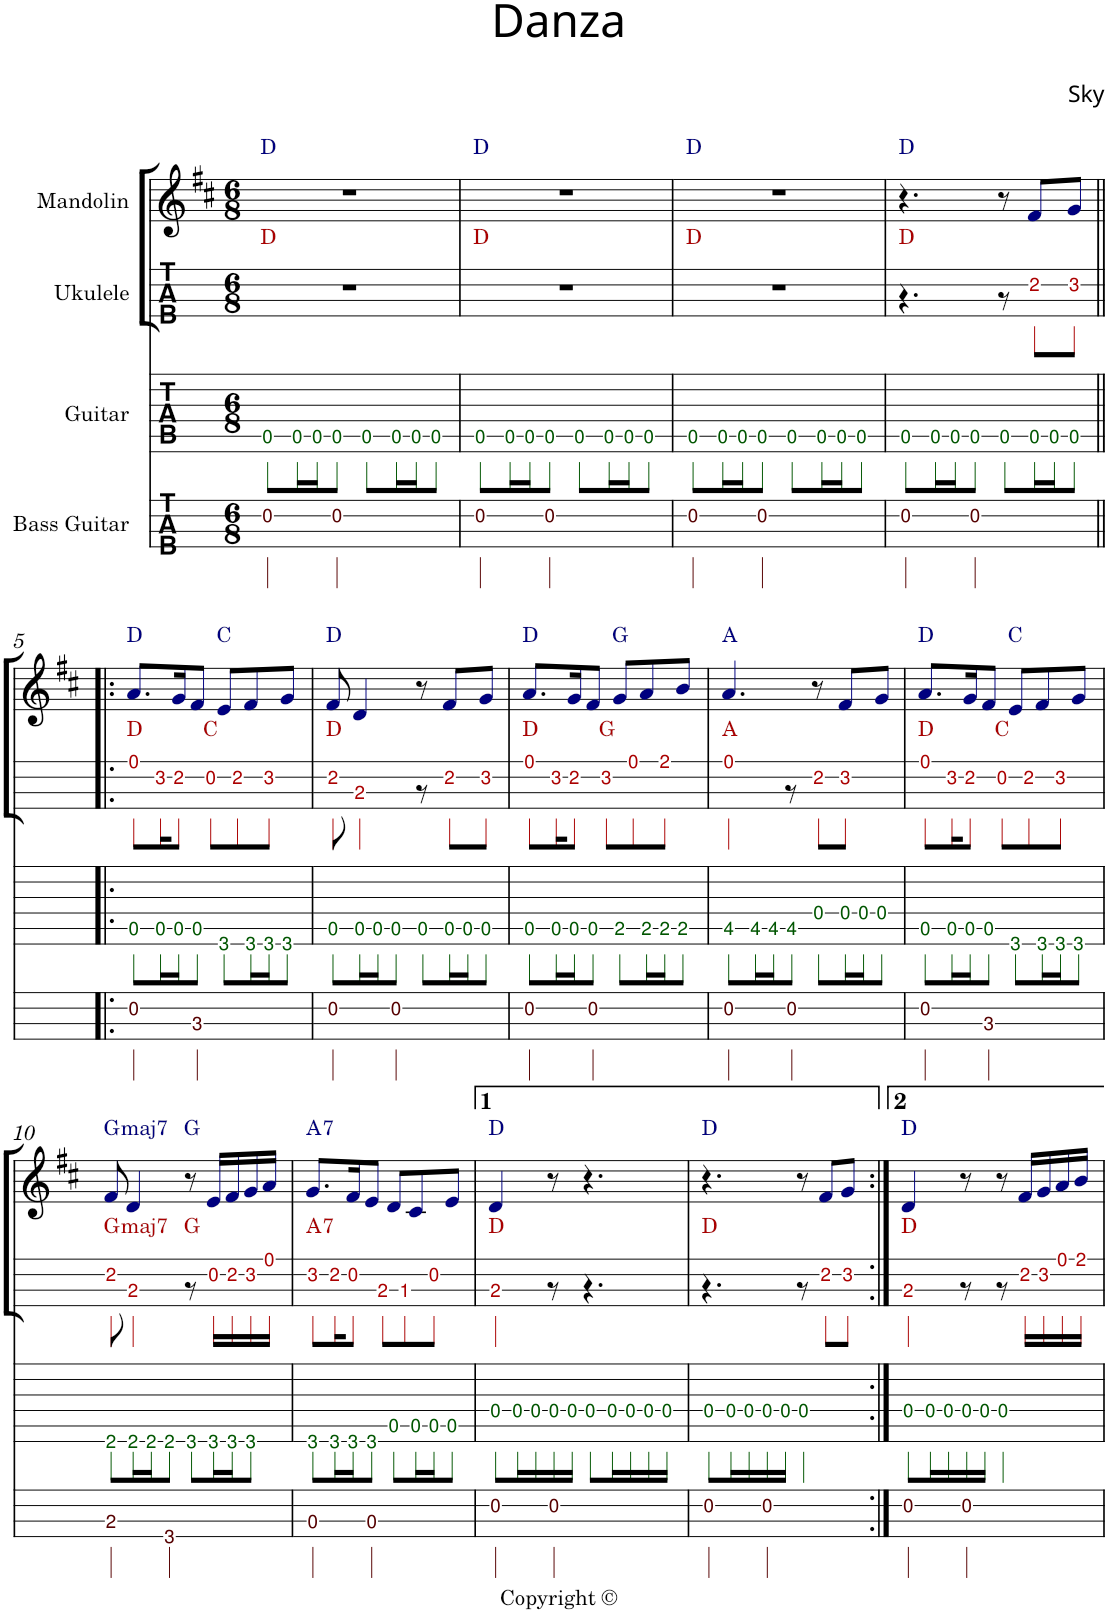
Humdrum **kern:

**kern	**kern	**kern	**harte	**kern	**harte
*part4	*part3	*part2	*part2	*part1	*part1
*staff4	*staff3	*staff2	*	*staff1	*
*I"Bass Guitar	*I"Guitar	*I"Ukulele	*	*I"Mandolin	*
*stria4	*stria6	*stria4	*	*	*
*	*	*	*	*clefG2	*
*k[f#c#]	*k[f#c#]	*k[f#c#]	*	*k[f#c#]	*
*D:	*D:	*D:	*	*D:	*
*M6/8	*M6/8	*M6/8	*	*M6/8	*
=1	=1	=1	=1	=1	=1
4DDi\	8AAj\L	2.r	D:maj	2.r	D:maj
.	16AAj\L	.	.	.	.
.	16AAj\J	.	.	.	.
4DDi\	8AAj\J	.	.	.	.
.	8AAj\L	.	.	.	.
4ryy	16AAj\L	.	.	.	.
.	16AAj\J	.	.	.	.
.	8AAj\J	.	.	.	.
=2	=2	=2	=2	=2	=2
4DDi\	8AAj\L	2.r	D:maj	2.r	D:maj
.	16AAj\L	.	.	.	.
.	16AAj\J	.	.	.	.
4DDi\	8AAj\J	.	.	.	.
.	8AAj\L	.	.	.	.
4ryy	16AAj\L	.	.	.	.
.	16AAj\J	.	.	.	.
.	8AAj\J	.	.	.	.
=3	=3	=3	=3	=3	=3
4DDi\	8AAj\L	2.r	D:maj	2.r	D:maj
.	16AAj\L	.	.	.	.
.	16AAj\J	.	.	.	.
4DDi\	8AAj\J	.	.	.	.
.	8AAj\L	.	.	.	.
4ryy	16AAj\L	.	.	.	.
.	16AAj\J	.	.	.	.
.	8AAj\J	.	.	.	.
=4	=4	=4	=4	=4	=4
4DDi\	8AAj\L	4.r	D:maj	4.r	D:maj
.	16AAj\L	.	.	.	.
.	16AAj\J	.	.	.	.
4DDi\	8AAj\J	.	.	.	.
.	8AAj\L	8r	.	8r	.
4ryy	16AAj\L	8f#Z\L	.	8f#V/L	.
.	16AAj\J	.	.	.	.
.	8AAj\J	8gZ\J	.	8gV/J	.
!!LO:LB:g=z
=5!|:	=5!|:	=5!|:	=5!|:	=5!|:	=5!|:
4DDi\	8AAj\L	8aZ\L	D:maj	8.aV/L	D:maj
.	16AAj\L	16gZ\K	.	.	.
.	16AAj\J	8f#Z\J	.	16gV/K	.
4CCni\	8AAj\J	.	.	8f#V/J	.
.	.	8eZ\L	C:maj	.	.
.	8GGj\L	.	.	8eV/L	C:maj
.	.	8f#Z\	.	.	.
4ryy	16GGj\L	.	.	8f#V/	.
.	16GGj\J	8gZ\J	.	.	.
.	8GGj\J	.	.	8gV/J	.
.	.	16ryy	.	.	.
=6	=6	=6	=6	=6	=6
4DDi\	8AAj\L	8f#Z\	D:maj	8f#V/	D:maj
.	16AAj\L	4dZ\	.	4dV/	.
.	16AAj\J	.	.	.	.
4DDi\	8AAj\J	.	.	.	.
.	8AAj\L	8r	.	8r	.
4ryy	16AAj\L	8f#Z\L	.	8f#V/L	.
.	16AAj\J	.	.	.	.
.	8AAj\J	8gZ\J	.	8gV/J	.
=7	=7	=7	=7	=7	=7
4DDi\	8AAj\L	8aZ\L	D:maj	8.aV/L	D:maj
.	16AAj\L	16gZ\K	.	.	.
.	16AAj\J	8f#Z\J	.	16gV/K	.
4DDi\	8AAj\J	.	.	8f#V/J	.
.	.	8gZ\L	G:maj	.	.
.	8BBj\L	.	.	8gV/L	G:maj
.	.	8aZ\	.	.	.
4ryy	16BBj\L	.	.	8aV/	.
.	16BBj\J	8bZ\J	.	.	.
.	8BBj\J	.	.	8bV/J	.
.	.	16ryy	.	.	.
=8	=8	=8	=8	=8	=8
4DDi\	8C#j\L	4aZ\	A:maj	4.aV/	A:maj
.	16C#j\L	.	.	.	.
.	16C#j\J	.	.	.	.
4DDi\	8C#j\J	8r	.	.	.
.	8Dj\L	8f#Z\L	.	8r	.
4ryy	16Dj\L	8gZ\J	.	8f#V/L	.
.	16Dj\J	.	.	.	.
.	8Dj\J	8ryy	.	8gV/J	.
=9	=9	=9	=9	=9	=9
4DDi\	8AAj\L	8aZ\L	D:maj	8.aV/L	D:maj
.	16AAj\L	16gZ\K	.	.	.
.	16AAj\J	8f#Z\J	.	16gV/K	.
4CCni\	8AAj\J	.	.	8f#V/J	.
.	.	8eZ\L	C:maj	.	.
.	8GGj\L	.	.	8eV/L	C:maj
.	.	8f#Z\	.	.	.
4ryy	16GGj\L	.	.	8f#V/	.
.	16GGj\J	8gZ\J	.	.	.
.	8GGj\J	.	.	8gV/J	.
.	.	16ryy	.	.	.
!!LO:LB:g=z
=10	=10	=10	=10	=10	=10
!	!	!	!LO:H:kt=maj7	!	!LO:H:kt=maj7
4BBBi\	8FF#j\L	8f#Z\	G:maj7	8f#V/	G:maj7
.	16FF#j\L	4dZ\	.	4dV/	.
.	16FF#j\J	.	.	.	.
4GGGi\	8FF#j\J	.	.	.	.
.	8GGj\L	8r	G:maj	8r	G:maj
4ryy	16GGj\L	16eZ\LL	.	16eV/LL	.
.	16GGj\J	16f#Z\	.	16f#V/	.
.	8GGj\J	16gZ\	.	16gV/	.
.	.	16aZ\JJ	.	16aV/JJ	.
=11	=11	=11	=11	=11	=11
!	!	!	!LO:H:kt=7	!	!LO:H:kt=7
4AAAi\	8GGj\L	8gZ\L	A:7	8.gV/L	A:7
.	16GGj\L	16f#Z\K	.	.	.
.	16GGj\J	8eZ\J	.	16f#V/K	.
4AAAi\	8GGj\J	.	.	8eV/J	.
.	.	8dZ\L	.	.	.
.	8AAj\L	.	.	8dV/L	.
.	.	8c#Z\	.	.	.
4ryy	16AAj\L	.	.	8c#V/	.
.	16AAj\J	8eZ\J	.	.	.
.	8AAj\J	.	.	8eV/J	.
.	.	16ryy	.	.	.
=12	=12	=12	=12	=12	=12
4DDi\	8Dj\L	4dZ\	D:maj	4dV/	D:maj
.	16Dj\L	.	.	.	.
.	16Dj\	.	.	.	.
4DDi\	16Dj\	8r	.	8r	.
.	16Dj\JJ	.	.	.	.
.	8Dj\L	4.r	.	4.r	.
4ryy	16Dj\L	.	.	.	.
.	16Dj\	.	.	.	.
.	16Dj\	.	.	.	.
.	16Dj\JJ	.	.	.	.
=13	=13	=13	=13	=13	=13
4DDi\	8Dj\L	4.r	D:maj	4.r	D:maj
.	16Dj\L	.	.	.	.
.	16Dj\	.	.	.	.
4DDi\	16Dj\	.	.	.	.
.	16Dj\JJ	.	.	.	.
.	4Dj\	8r	.	8r	.
4ryy	.	8f#Z\L	.	8f#V/L	.
.	8ryy	8gZ\J	.	8gV/J	.
=14:|!	=14:|!	=14:|!	=14:|!	=14:|!	=14:|!
4DDi\	8Dj\L	4dZ\	D:maj	4dV/	D:maj
.	16Dj\L	.	.	.	.
.	16Dj\	.	.	.	.
4DDi\	16Dj\	8r	.	8r	.
.	16Dj\JJ	.	.	.	.
.	4Dj\	8r	.	8r	.
4ryy	.	16f#Z\LL	.	16f#V/LL	.
.	.	16gZ\	.	16gV/	.
.	8ryy	16aZ\	.	16aV/	.
.	.	16bZ\JJ	.	16bV/JJ	.
=	=	=	=	=	=
*-	*-	*-	*-	*-	*-
